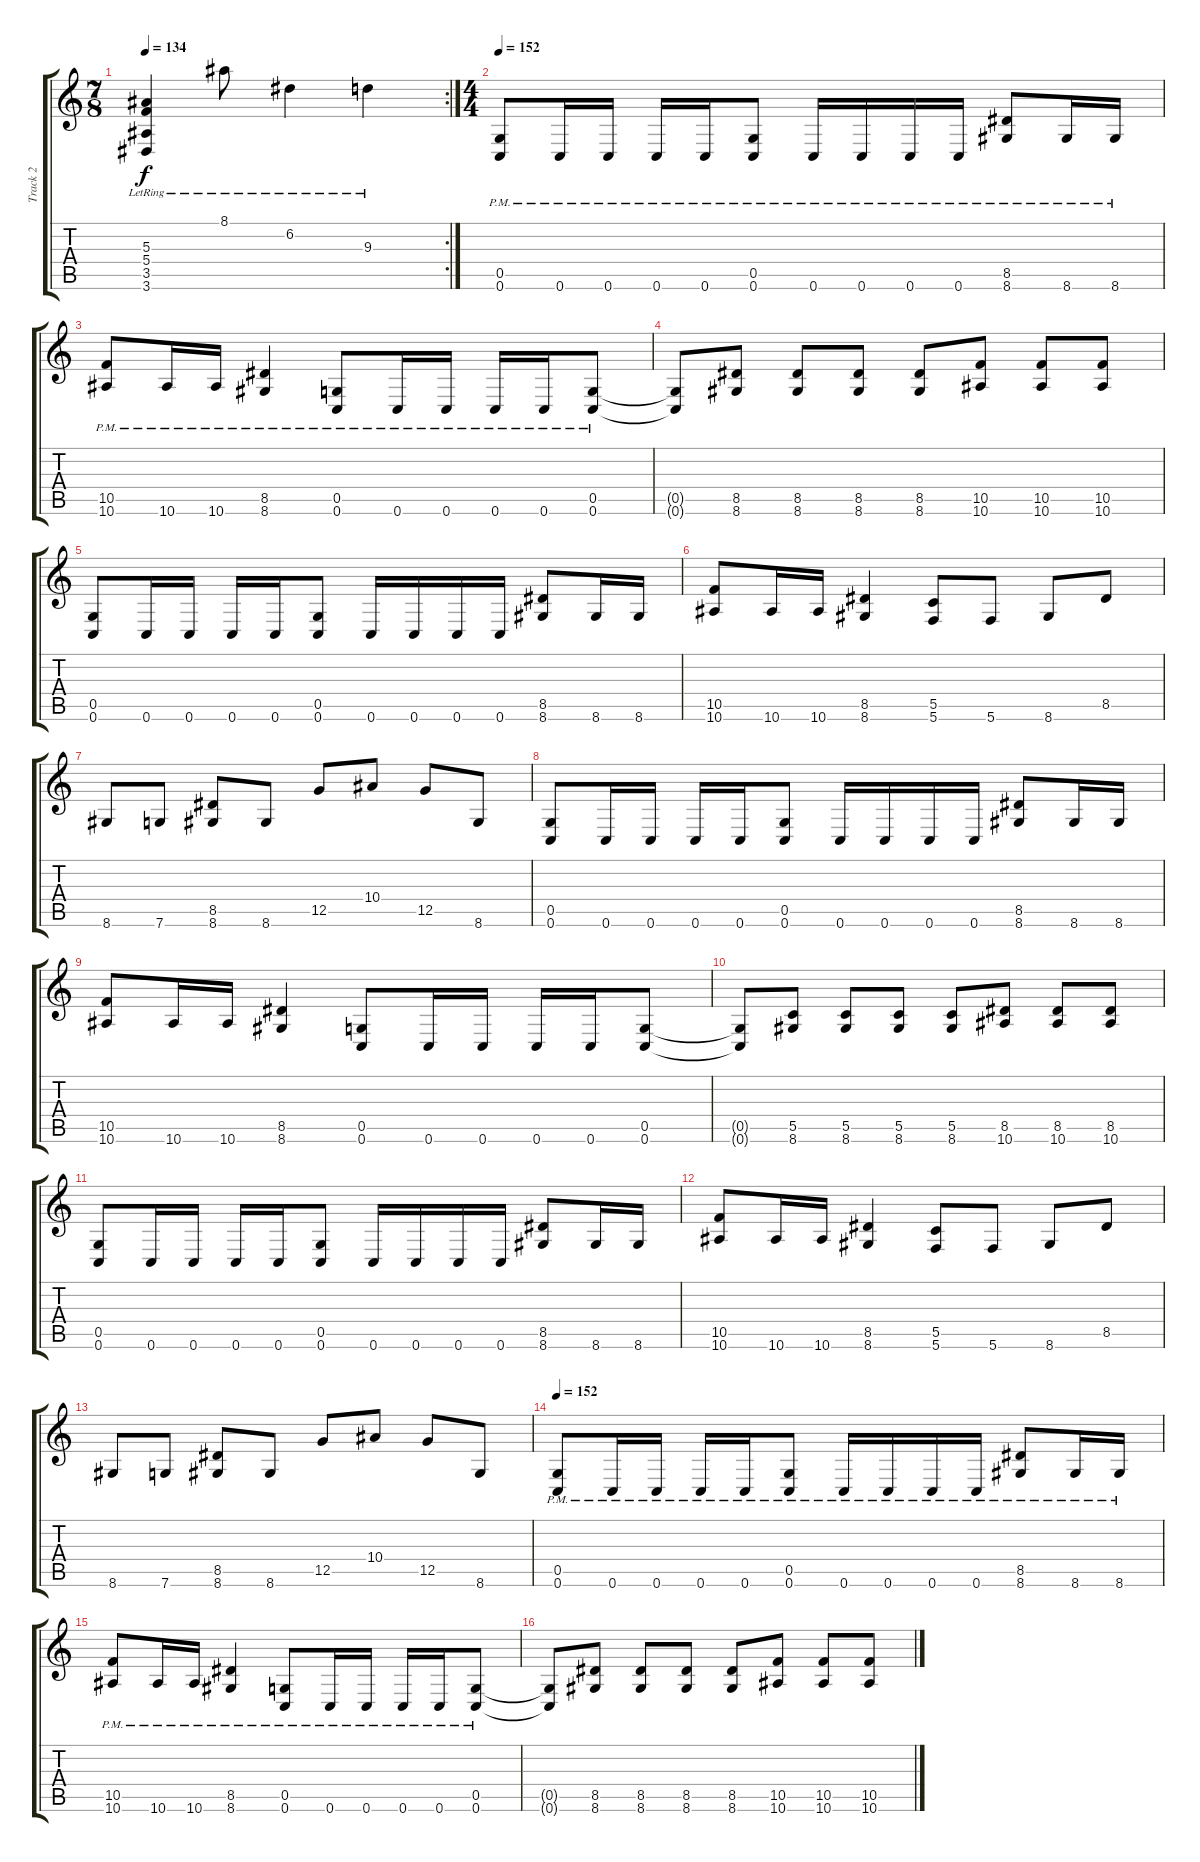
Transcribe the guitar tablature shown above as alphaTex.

\track ("Track 2" "Track 2") {instrument acousticguitarsteel}
\staff {score tabs}
\tuning (D4 A3 F3 C3 G2 C2) {hide}
\rc 2
\ts (7 8)
\tempo 134
\clef g2
\ks c
(5.3{lr} 5.4{lr} 3.5{lr} 3.6{lr}).4{dy f} 8.1{lr}.8 6.2{lr}.4 9.3{lr}.4 |
\ts (4 4)
\tempo 152
(0.5{pm} 0.6{pm}).8{instrument overdrivenguitar} 0.6{pm}.16 0.6{pm}.16 0.6{pm}.16 0.6{pm}.16 (0.5{pm} 0.6{pm}).8 0.6{pm}.16 0.6{pm}.16 0.6{pm}.16 0.6{pm}.16 (8.5{pm} 8.6{pm}).8 8.6{pm}.16 8.6{pm}.16 |
(10.5{pm} 10.6{pm}).8 10.6{pm}.16 10.6{pm}.16 (8.5{pm} 8.6{pm}).4 (0.5{pm} 0.6{pm}).8 0.6{pm}.16 0.6{pm}.16 0.6{pm}.16 0.6{pm}.16 (0.5{pm} 0.6{pm}).8 |
(0.5{t} 0.6{t}).8 (8.5 8.6).8 (8.5 8.6).8 (8.5 8.6).8 (8.5 8.6).8 (10.5 10.6).8 (10.5 10.6).8 (10.5 10.6).8 |
(0.5 0.6).8 0.6.16 0.6.16 0.6.16 0.6.16 (0.5 0.6).8 0.6.16 0.6.16 0.6.16 0.6.16 (8.5 8.6).8 8.6.16 8.6.16 |
(10.5 10.6).8 10.6.16 10.6.16 (8.5 8.6).4 (5.5 5.6).8 5.6.8 8.6.8 8.5.8 |
8.6.8 7.6.8 (8.5 8.6).8 8.6.8 12.5.8 10.4.8 12.5.8 8.6.8 |
(0.5 0.6).8 0.6.16 0.6.16 0.6.16 0.6.16 (0.5 0.6).8 0.6.16 0.6.16 0.6.16 0.6.16 (8.5 8.6).8 8.6.16 8.6.16 |
(10.5 10.6).8 10.6.16 10.6.16 (8.5 8.6).4 (0.5 0.6).8 0.6.16 0.6.16 0.6.16 0.6.16 (0.5 0.6).8 |
(0.5{t} 0.6{t}).8 (5.5 8.6).8 (5.5 8.6).8 (5.5 8.6).8 (5.5 8.6).8 (8.5 10.6).8 (8.5 10.6).8 (8.5 10.6).8 |
(0.5 0.6).8 0.6.16 0.6.16 0.6.16 0.6.16 (0.5 0.6).8 0.6.16 0.6.16 0.6.16 0.6.16 (8.5 8.6).8 8.6.16 8.6.16 |
(10.5 10.6).8 10.6.16 10.6.16 (8.5 8.6).4 (5.5 5.6).8 5.6.8 8.6.8 8.5.8 |
8.6.8 7.6.8 (8.5 8.6).8 8.6.8 12.5.8 10.4.8 12.5.8 8.6.8 |
\tempo 152
(0.5{pm} 0.6{pm}).8 0.6{pm}.16 0.6{pm}.16 0.6{pm}.16 0.6{pm}.16 (0.5{pm} 0.6{pm}).8 0.6{pm}.16 0.6{pm}.16 0.6{pm}.16 0.6{pm}.16 (8.5{pm} 8.6{pm}).8 8.6{pm}.16 8.6{pm}.16 |
(10.5{pm} 10.6{pm}).8 10.6{pm}.16 10.6{pm}.16 (8.5{pm} 8.6{pm}).4 (0.5{pm} 0.6{pm}).8 0.6{pm}.16 0.6{pm}.16 0.6{pm}.16 0.6{pm}.16 (0.5{pm} 0.6{pm}).8 |
(0.5{t} 0.6{t}).8 (8.5 8.6).8 (8.5 8.6).8 (8.5 8.6).8 (8.5 8.6).8 (10.5 10.6).8 (10.5 10.6).8 (10.5 10.6).8
